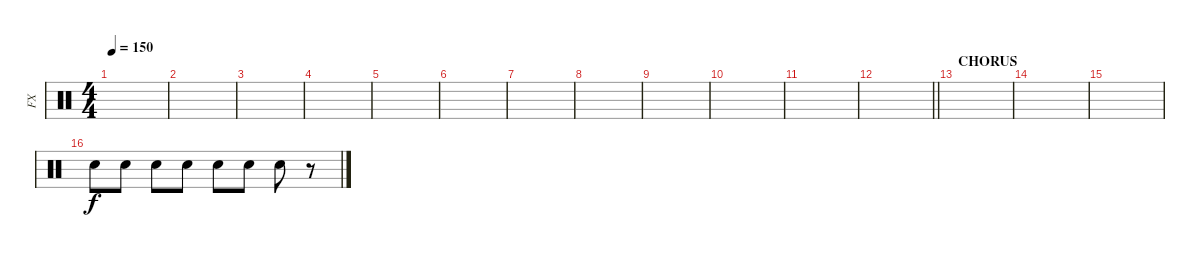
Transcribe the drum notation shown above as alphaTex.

\track ("FX" "FX") {instrument percussion}
\staff {score}
\articulation defaults
\ts (4 4)
\tempo 150
\clef neutral
\ks c
|
|
|
|
|
|
|
|
|
|
|
\barLineRight lightlight
|
\section ("" "CHORUS")
|
|
|
"Hand Clap (hit)".8 "Hand Clap (hit)".8 "Hand Clap (hit)".8 "Hand Clap (hit)".8 "Hand Clap (hit)".8 "Hand Clap (hit)".8 "Hand Clap (hit)".8 r.8
